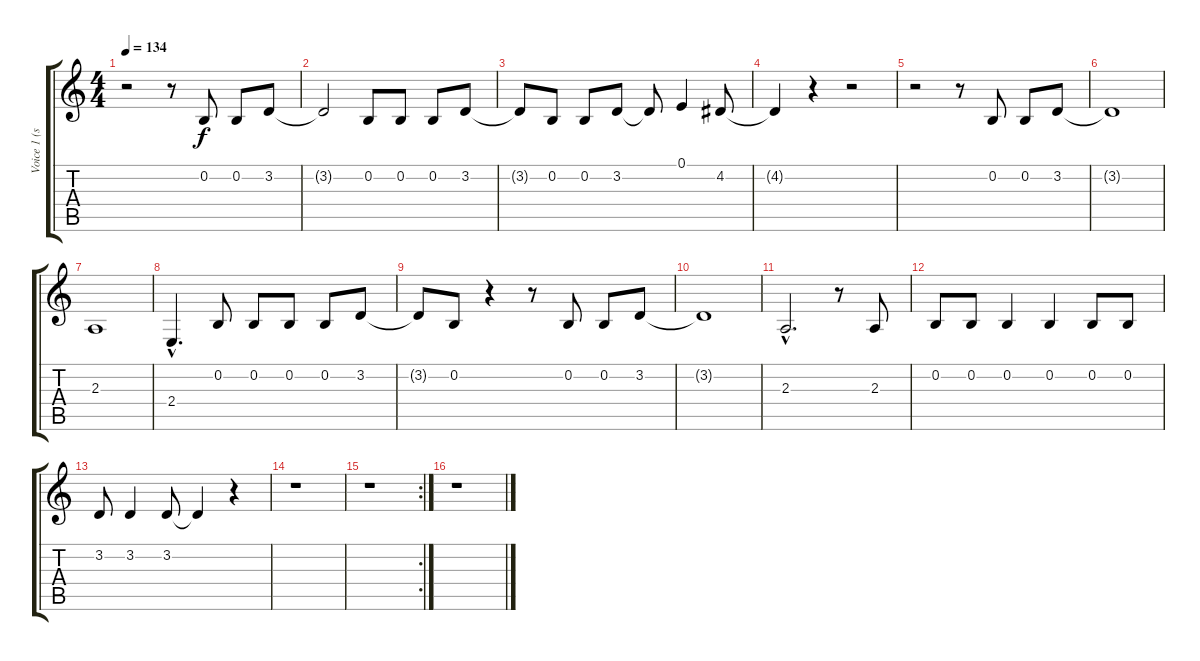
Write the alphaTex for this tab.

\track ("Voice 1 (synth)" "Voice 1 (s") {instrument lead8bassandlead}
\staff {score tabs}
\tuning (E4 B3 G3 D3 A2 E2) {hide}
\ts (4 4)
\tempo 134
\clef g2
\ks c
r.2{dy f} r.8 0.2.8 0.2.8 3.2.8 |
3.2{t}.2 0.2.8 0.2.8 0.2.8 3.2.8 |
3.2{t}.8 0.2.8 0.2.8 3.2.8 3.2{t}.8 0.1.4 4.2.8 |
4.2{t}.4 r.4 r.2 |
r.2 r.8 0.2.8 0.2.8 3.2.8 |
3.2{t}.1 |
2.3.1 |
2.4{hac}.4{d} 0.2.8 0.2.8 0.2.8 0.2.8 3.2.8 |
3.2{t}.8 0.2.8 r.4 r.8 0.2.8 0.2.8 3.2.8 |
3.2{t}.1 |
2.3{hac}.2{d} r.8 2.3.8 |
0.2.8 0.2.8 0.2.4 0.2.4 0.2.8 0.2.8 |
3.2.8 3.2.4 3.2.8 3.2{t}.4 r.4 |
r.1 |
\rc 2
r.1 |
r.1
